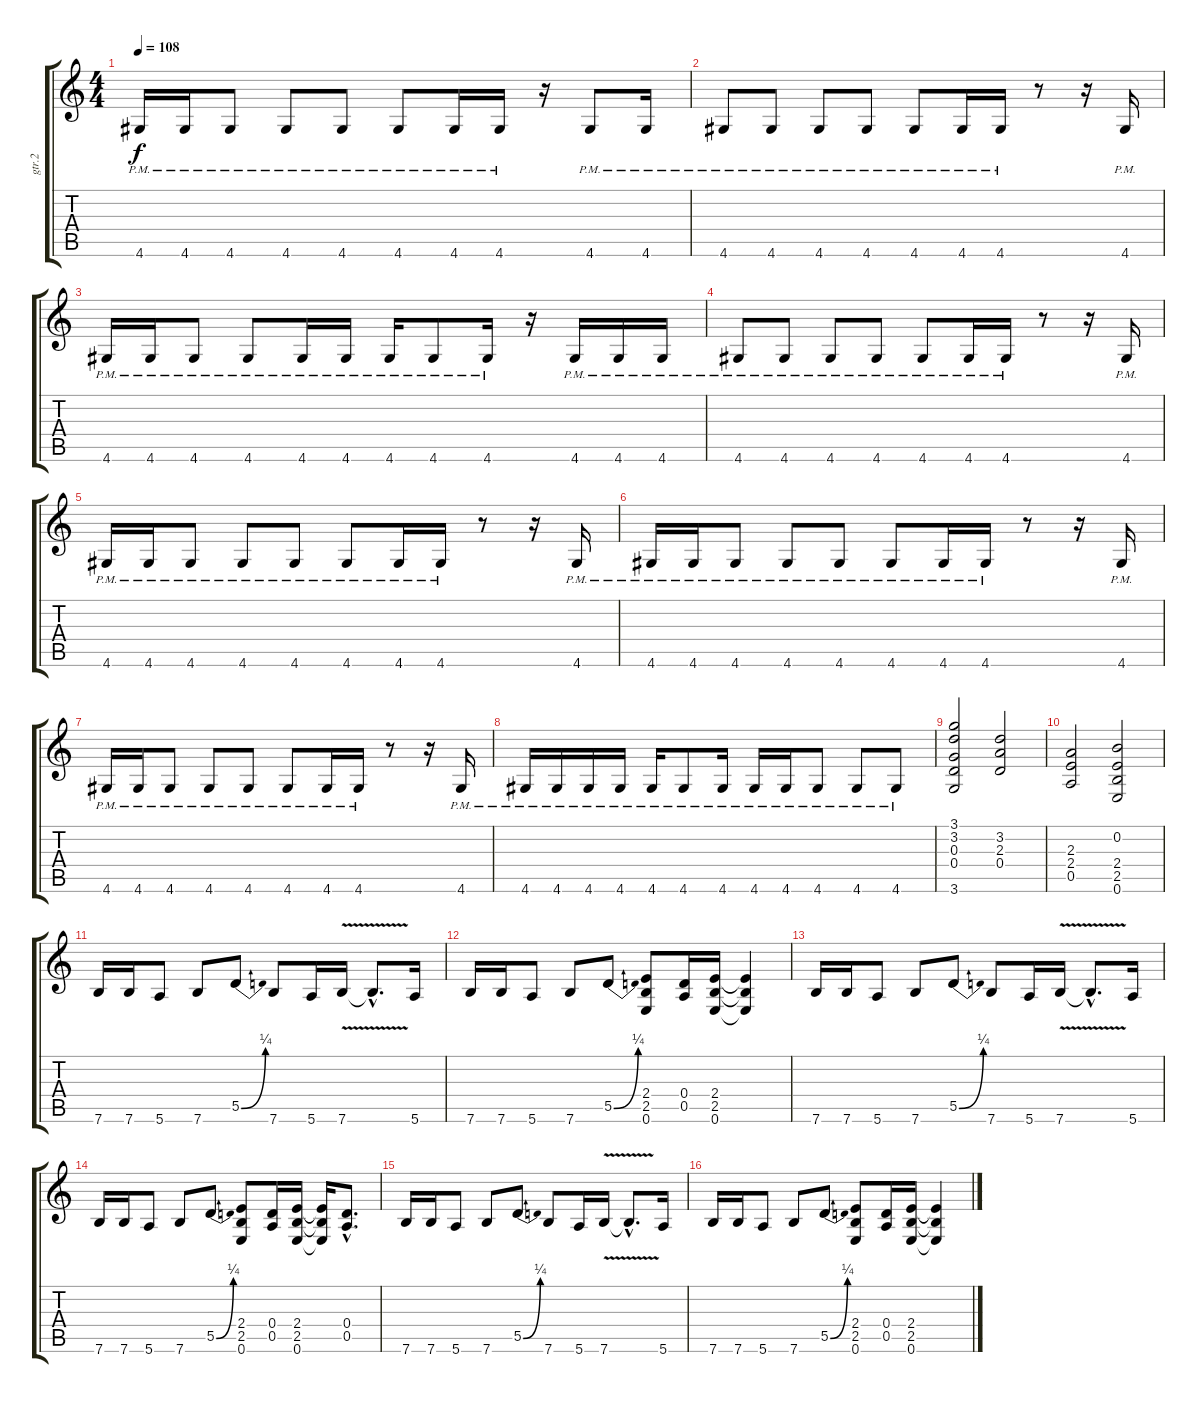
\track ("gtr.2" "gtr.2") {instrument overdrivenguitar}
\staff {score tabs}
\tuning (E4 B3 G3 D3 A2 E2) {hide}
\ts (4 4)
\tempo 108
\clef g2
\ks c
4.6{pm}.16{dy f instrument overdrivenguitar} 4.6{pm}.16 4.6{pm}.8 4.6{pm}.8 4.6{pm}.8 4.6{pm}.8 4.6{pm}.16 4.6{pm}.16 r.16 4.6{pm}.8 4.6{pm}.16 |
4.6{pm}.8 4.6{pm}.8 4.6{pm}.8 4.6{pm}.8 4.6{pm}.8 4.6{pm}.16 4.6{pm}.16 r.8 r.16 4.6{pm}.16 |
4.6{pm}.16 4.6{pm}.16 4.6{pm}.8 4.6{pm}.8 4.6{pm}.16 4.6{pm}.16 4.6{pm}.16 4.6{pm}.8 4.6{pm}.16 r.16 4.6{pm}.16 4.6{pm}.16 4.6{pm}.16 |
4.6{pm}.8 4.6{pm}.8 4.6{pm}.8 4.6{pm}.8 4.6{pm}.8 4.6{pm}.16 4.6{pm}.16 r.8 r.16 4.6{pm}.16 |
4.6{pm}.16 4.6{pm}.16 4.6{pm}.8 4.6{pm}.8 4.6{pm}.8 4.6{pm}.8 4.6{pm}.16 4.6{pm}.16 r.8 r.16 4.6{pm}.16 |
4.6{pm}.16 4.6{pm}.16 4.6{pm}.8 4.6{pm}.8 4.6{pm}.8 4.6{pm}.8 4.6{pm}.16 4.6{pm}.16 r.8 r.16 4.6{pm}.16 |
4.6{pm}.16 4.6{pm}.16 4.6{pm}.8 4.6{pm}.8 4.6{pm}.8 4.6{pm}.8 4.6{pm}.16 4.6{pm}.16 r.8 r.16 4.6{pm}.16 |
4.6{pm}.16 4.6{pm}.16 4.6{pm}.16 4.6{pm}.16 4.6{pm}.16 4.6{pm}.8 4.6{pm}.16 4.6{pm}.16 4.6{pm}.16 4.6{pm}.8 4.6{pm}.8 4.6{pm}.8 |
(3.1 3.2 0.3 0.4 3.6).2 (3.2 2.3 0.4).2 |
(2.3 2.4 0.5).2 (0.2 2.4 2.5 0.6).2 |
7.6.16 7.6.16 5.6.8 7.6.8 5.5{be (bend 0 0 60 1)}.8 7.6.8 5.6.16 7.6{v}.16 7.6{hac t}.8{d} 5.6.16 |
7.6.16 7.6.16 5.6.8 7.6.8 5.5{be (bend 0 0 60 1)}.8 (2.4 2.5 0.6).8 (0.4 0.5).16 (2.4 2.5 0.6).16 (2.4{t} 2.5{t} 0.6{t}).4 |
7.6.16 7.6.16 5.6.8 7.6.8 5.5{be (bend 0 0 60 1)}.8 7.6.8 5.6.16 7.6{v}.16 7.6{hac t}.8{d} 5.6.16 |
7.6.16 7.6.16 5.6.8 7.6.8 5.5{be (bend 0 0 60 1)}.8 (2.4 2.5 0.6).8 (0.4 0.5).16 (2.4 2.5 0.6).16 (2.4{t} 2.5{t} 0.6{t}).16 (0.4{hac} 0.5{hac}).8{d} |
7.6.16 7.6.16 5.6.8 7.6.8 5.5{be (bend 0 0 60 1)}.8 7.6.8 5.6.16 7.6{v}.16 7.6{hac t}.8{d} 5.6.16 |
7.6.16 7.6.16 5.6.8 7.6.8 5.5{be (bend 0 0 60 1)}.8 (2.4 2.5 0.6).8 (0.4 0.5).16 (2.4 2.5 0.6).16 (2.4{t} 2.5{t} 0.6{t}).4
